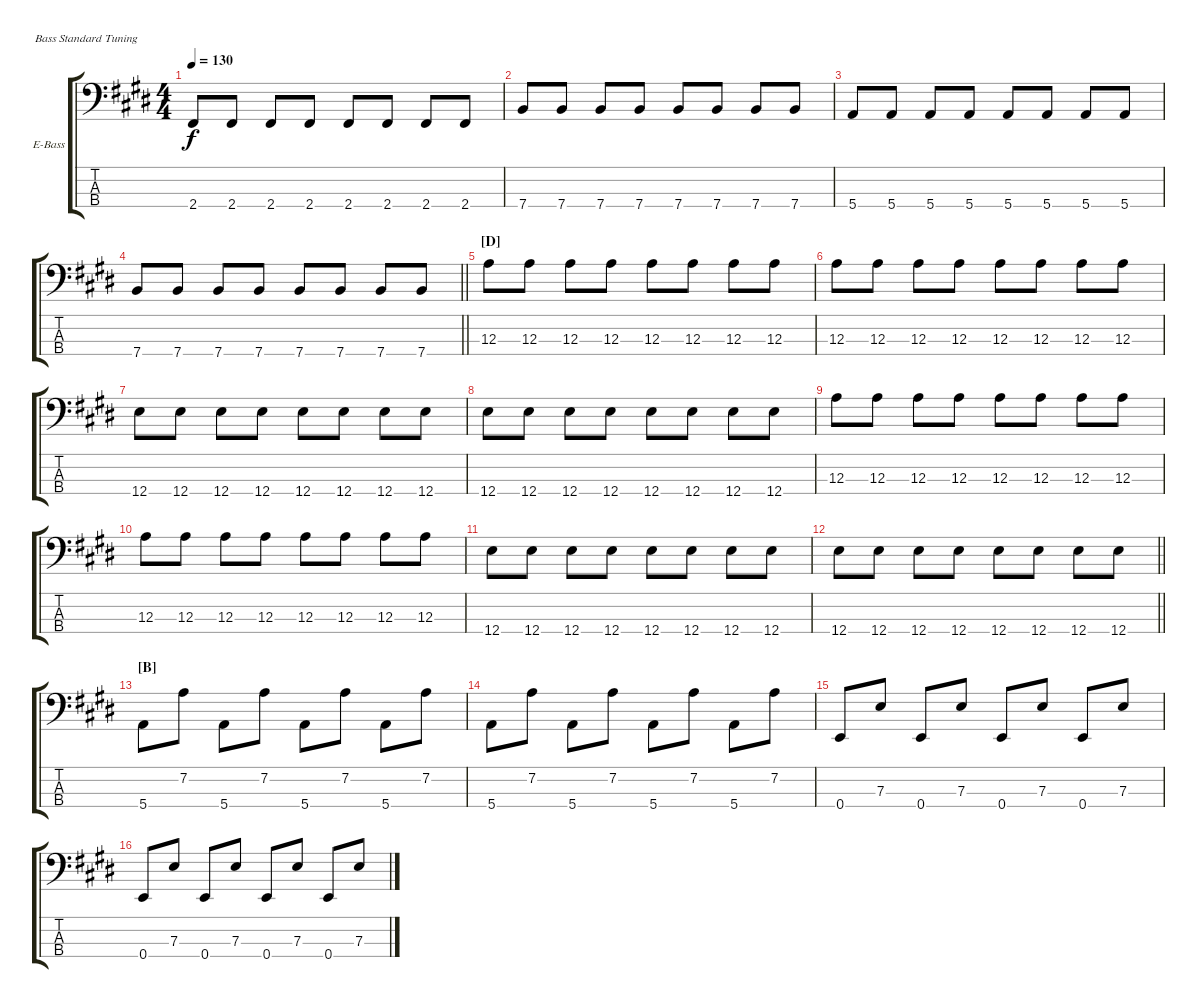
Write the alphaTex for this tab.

\bracketExtendMode groupsimilarinstruments
\firstSystemTrackNameOrientation horizontal
\otherSystemsTrackNameOrientation horizontal
\track ("Nikolai Fraiture" "E-Bass") {instrument electricbassfinger}
\staff {score tabs}
\tuning (G2 D2 A1 E1)
\ts (4 4)
\tempo 130
\clef f4
\ks e
2.4.8{dy f} 2.4.8 2.4.8 2.4.8 2.4.8 2.4.8 2.4.8 2.4.8 |
7.4.8 7.4.8 7.4.8 7.4.8 7.4.8 7.4.8 7.4.8 7.4.8 |
5.4.8 5.4.8 5.4.8 5.4.8 5.4.8 5.4.8 5.4.8 5.4.8 |
\barLineRight lightlight
7.4.8 7.4.8 7.4.8 7.4.8 7.4.8 7.4.8 7.4.8 7.4.8 |
\section ("D" "")
12.3.8 12.3.8 12.3.8 12.3.8 12.3.8 12.3.8 12.3.8 12.3.8 |
12.3.8 12.3.8 12.3.8 12.3.8 12.3.8 12.3.8 12.3.8 12.3.8 |
12.4.8 12.4.8 12.4.8 12.4.8 12.4.8 12.4.8 12.4.8 12.4.8 |
12.4.8 12.4.8 12.4.8 12.4.8 12.4.8 12.4.8 12.4.8 12.4.8 |
12.3.8 12.3.8 12.3.8 12.3.8 12.3.8 12.3.8 12.3.8 12.3.8 |
12.3.8 12.3.8 12.3.8 12.3.8 12.3.8 12.3.8 12.3.8 12.3.8 |
12.4.8 12.4.8 12.4.8 12.4.8 12.4.8 12.4.8 12.4.8 12.4.8 |
\barLineRight lightlight
12.4.8 12.4.8 12.4.8 12.4.8 12.4.8 12.4.8 12.4.8 12.4.8 |
\section ("B" "")
5.4.8 7.2.8 5.4.8 7.2.8 5.4.8 7.2.8 5.4.8 7.2.8 |
5.4.8 7.2.8 5.4.8 7.2.8 5.4.8 7.2.8 5.4.8 7.2.8 |
0.4.8 7.3.8 0.4.8 7.3.8 0.4.8 7.3.8 0.4.8 7.3.8 |
0.4.8 7.3.8 0.4.8 7.3.8 0.4.8 7.3.8 0.4.8 7.3.8
